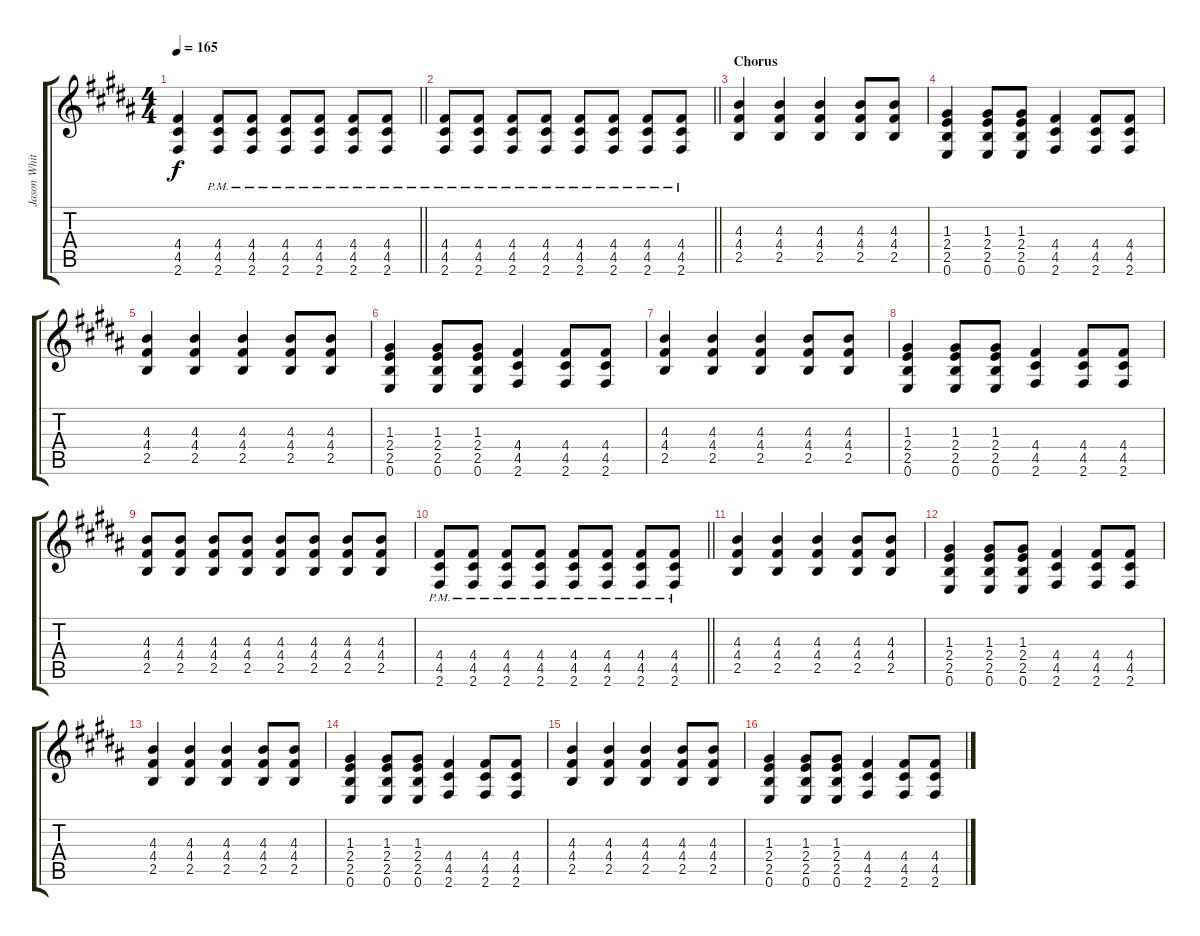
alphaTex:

\track ("Jason White (Lead Guitar)" "Jason Whit") {instrument distortionguitar}
\staff {score tabs}
\tuning (E4 B3 G3 D3 A2 E2) {hide}
\ts (4 4)
\tempo 165
\clef g2
\barLineRight lightlight
\ks b
(4.4 4.5 2.6).4{dy f} (4.4{pm} 4.5{pm} 2.6{pm}).8 (4.4{pm} 4.5{pm} 2.6{pm}).8 (4.4{pm} 4.5{pm} 2.6{pm}).8 (4.4{pm} 4.5{pm} 2.6{pm}).8 (4.4{pm} 4.5{pm} 2.6{pm}).8 (4.4{pm} 4.5{pm} 2.6{pm}).8 |
\barLineRight lightlight
(4.4{pm} 4.5{pm} 2.6{pm}).8 (4.4{pm} 4.5{pm} 2.6{pm}).8 (4.4{pm} 4.5{pm} 2.6{pm}).8 (4.4{pm} 4.5{pm} 2.6{pm}).8 (4.4{pm} 4.5{pm} 2.6{pm}).8 (4.4{pm} 4.5{pm} 2.6{pm}).8 (4.4{pm} 4.5{pm} 2.6{pm}).8 (4.4{pm} 4.5{pm} 2.6{pm}).8 |
\section ("" "Chorus")
(4.3 4.4 2.5).4 (4.3 4.4 2.5).4 (4.3 4.4 2.5).4 (4.3 4.4 2.5).8 (4.3 4.4 2.5).8 |
(1.3 2.4 2.5 0.6).4 (1.3 2.4 2.5 0.6).8 (1.3 2.4 2.5 0.6).8 (4.4 4.5 2.6).4 (4.4 4.5 2.6).8 (4.4 4.5 2.6).8 |
(4.3 4.4 2.5).4 (4.3 4.4 2.5).4 (4.3 4.4 2.5).4 (4.3 4.4 2.5).8 (4.3 4.4 2.5).8 |
(1.3 2.4 2.5 0.6).4 (1.3 2.4 2.5 0.6).8 (1.3 2.4 2.5 0.6).8 (4.4 4.5 2.6).4 (4.4 4.5 2.6).8 (4.4 4.5 2.6).8 |
(4.3 4.4 2.5).4 (4.3 4.4 2.5).4 (4.3 4.4 2.5).4 (4.3 4.4 2.5).8 (4.3 4.4 2.5).8 |
(1.3 2.4 2.5 0.6).4 (1.3 2.4 2.5 0.6).8 (1.3 2.4 2.5 0.6).8 (4.4 4.5 2.6).4 (4.4 4.5 2.6).8 (4.4 4.5 2.6).8 |
(4.3 4.4 2.5).8 (4.3 4.4 2.5).8 (4.3 4.4 2.5).8 (4.3 4.4 2.5).8 (4.3 4.4 2.5).8 (4.3 4.4 2.5).8 (4.3 4.4 2.5).8 (4.3 4.4 2.5).8 |
\barLineRight lightlight
(4.4{pm} 4.5{pm} 2.6{pm}).8 (4.4{pm} 4.5{pm} 2.6{pm}).8 (4.4{pm} 4.5{pm} 2.6{pm}).8 (4.4{pm} 4.5{pm} 2.6{pm}).8 (4.4{pm} 4.5{pm} 2.6{pm}).8 (4.4{pm} 4.5{pm} 2.6{pm}).8 (4.4{pm} 4.5{pm} 2.6{pm}).8 (4.4{pm} 4.5{pm} 2.6{pm}).8 |
(4.3 4.4 2.5).4 (4.3 4.4 2.5).4 (4.3 4.4 2.5).4 (4.3 4.4 2.5).8 (4.3 4.4 2.5).8 |
(1.3 2.4 2.5 0.6).4 (1.3 2.4 2.5 0.6).8 (1.3 2.4 2.5 0.6).8 (4.4 4.5 2.6).4 (4.4 4.5 2.6).8 (4.4 4.5 2.6).8 |
(4.3 4.4 2.5).4 (4.3 4.4 2.5).4 (4.3 4.4 2.5).4 (4.3 4.4 2.5).8 (4.3 4.4 2.5).8 |
(1.3 2.4 2.5 0.6).4 (1.3 2.4 2.5 0.6).8 (1.3 2.4 2.5 0.6).8 (4.4 4.5 2.6).4 (4.4 4.5 2.6).8 (4.4 4.5 2.6).8 |
(4.3 4.4 2.5).4 (4.3 4.4 2.5).4 (4.3 4.4 2.5).4 (4.3 4.4 2.5).8 (4.3 4.4 2.5).8 |
(1.3 2.4 2.5 0.6).4 (1.3 2.4 2.5 0.6).8 (1.3 2.4 2.5 0.6).8 (4.4 4.5 2.6).4 (4.4 4.5 2.6).8 (4.4 4.5 2.6).8
